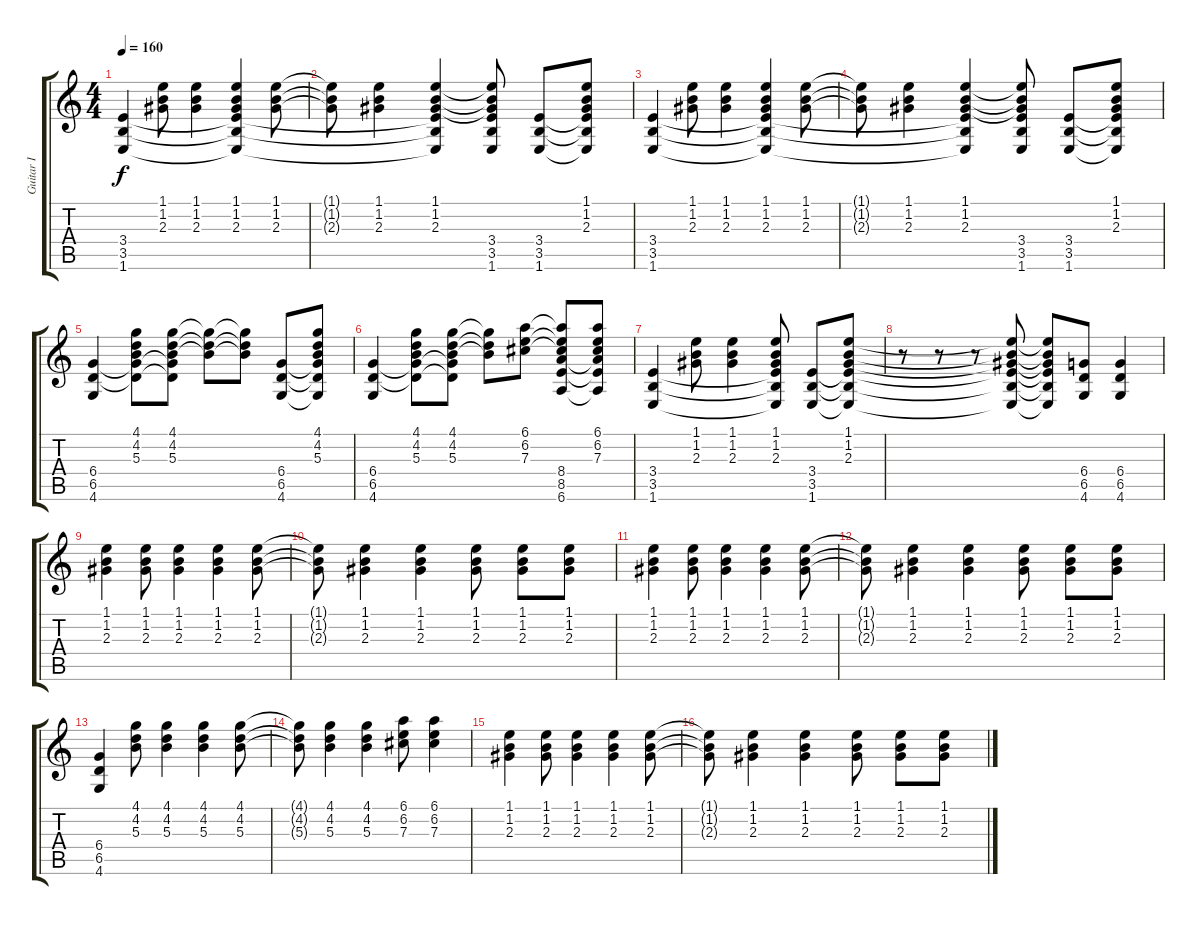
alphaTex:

\track ("Guitar I" "Guitar I") {instrument distortionguitar}
\staff {score tabs}
\tuning (Eb4 Bb3 Gb3 Db3 Ab2 Eb2) {hide}
\ts (4 4)
\tempo 160
\clef g2
\ks c
(3.4 3.5 1.6).4{dy f instrument distortionguitar} (1.1 1.2 2.3).8 (1.1 1.2 2.3).4 (1.1 1.2 2.3 3.4{t} 3.5{t} 1.6{t}).4 (1.1 1.2 2.3).8 |
(1.1{t} 1.2{t} 2.3{t}).8 (1.1 1.2 2.3).4 (1.1 1.2 2.3 3.4{t} 3.5{t} 1.6{t}).4 (1.1{t} 1.2{t} 2.3{t} 3.4 3.5 1.6).8 (3.4 3.5 1.6).8 (1.1 1.2 2.3 3.4{t} 3.5{t} 1.6{t}).8 |
(3.4 3.5 1.6).4 (1.1 1.2 2.3).8 (1.1 1.2 2.3).4 (1.1 1.2 2.3 3.4{t} 3.5{t} 1.6{t}).4 (1.1 1.2 2.3).8 |
(1.1{t} 1.2{t} 2.3{t}).8 (1.1 1.2 2.3).4 (1.1 1.2 2.3 3.4{t} 3.5{t} 1.6{t}).4 (1.1{t} 1.2{t} 2.3{t} 3.4 3.5 1.6).8 (3.4 3.5 1.6).8 (1.1 1.2 2.3 3.4{t} 3.5{t} 1.6{t}).8 |
(6.4 6.5 4.6).4 (4.1 4.2 5.3 6.4{t} 6.5{t}).8 (4.1 4.2 5.3 6.4{t} 6.5{t}).8 (4.1{t} 4.2{t} 5.3{t}).8 (4.1{t} 4.2{t} 5.3{t}).8 (6.4 6.5 4.6).8 (4.1 4.2 5.3 6.4{t} 6.5{t} 4.6{t}).8 |
(6.4 6.5 4.6).4 (4.1 4.2 5.3 6.4{t} 6.5{t}).8 (4.1 4.2 5.3 6.4{t} 6.5{t}).8 (4.1{t} 4.2{t} 5.3{t}).8 (6.1 6.2 7.3).8 (6.1{t} 6.2{t} 7.3{t} 8.4 8.5 6.6).8 (6.1 6.2 7.3 8.4{t} 8.5{t} 6.6{t}).8 |
(3.4 3.5 1.6).4 (1.1 1.2 2.3).8 (1.1 1.2 2.3).4 (1.1 1.2 2.3 3.4{t} 3.5{t} 1.6{t}).8 (3.4 3.5 1.6).8 (1.1 1.2 2.3 3.4{t} 3.5{t} 1.6{t}).8 |
r.8{volume 11} r.8{volume 9} r.8{volume 7} (1.1{t} 1.2{t} 2.3{t} 3.4{t} 3.5{t} 1.6{t}).8{volume 5} (1.1{t} 1.2{t} 2.3{t} 3.4{t} 3.5{t} 1.6{t}).8{volume 3} (6.4 6.5 4.6).8{volume 13} (6.4 6.5 4.6).4 |
(1.1 1.2 2.3).4 (1.1 1.2 2.3).8 (1.1 1.2 2.3).4 (1.1 1.2 2.3).4 (1.1 1.2 2.3).8 |
(1.1{t} 1.2{t} 2.3{t}).8 (1.1 1.2 2.3).4 (1.1 1.2 2.3).4 (1.1 1.2 2.3).8 (1.1 1.2 2.3).8 (1.1 1.2 2.3).8 |
(1.1 1.2 2.3).4 (1.1 1.2 2.3).8 (1.1 1.2 2.3).4 (1.1 1.2 2.3).4 (1.1 1.2 2.3).8 |
(1.1{t} 1.2{t} 2.3{t}).8 (1.1 1.2 2.3).4 (1.1 1.2 2.3).4 (1.1 1.2 2.3).8 (1.1 1.2 2.3).8 (1.1 1.2 2.3).8 |
(6.4 6.5 4.6).4 (4.1 4.2 5.3).8 (4.1 4.2 5.3).4 (4.1 4.2 5.3).4 (4.1 4.2 5.3).8 |
(4.1{t} 4.2{t} 5.3{t}).8 (4.1 4.2 5.3).4 (4.1 4.2 5.3).4 (6.1 6.2 7.3).8 (6.1 6.2 7.3).4 |
(1.1 1.2 2.3).4 (1.1 1.2 2.3).8 (1.1 1.2 2.3).4 (1.1 1.2 2.3).4 (1.1 1.2 2.3).8 |
(1.1{t} 1.2{t} 2.3{t}).8 (1.1 1.2 2.3).4 (1.1 1.2 2.3).4 (1.1 1.2 2.3).8 (1.1 1.2 2.3).8 (1.1 1.2 2.3).8
